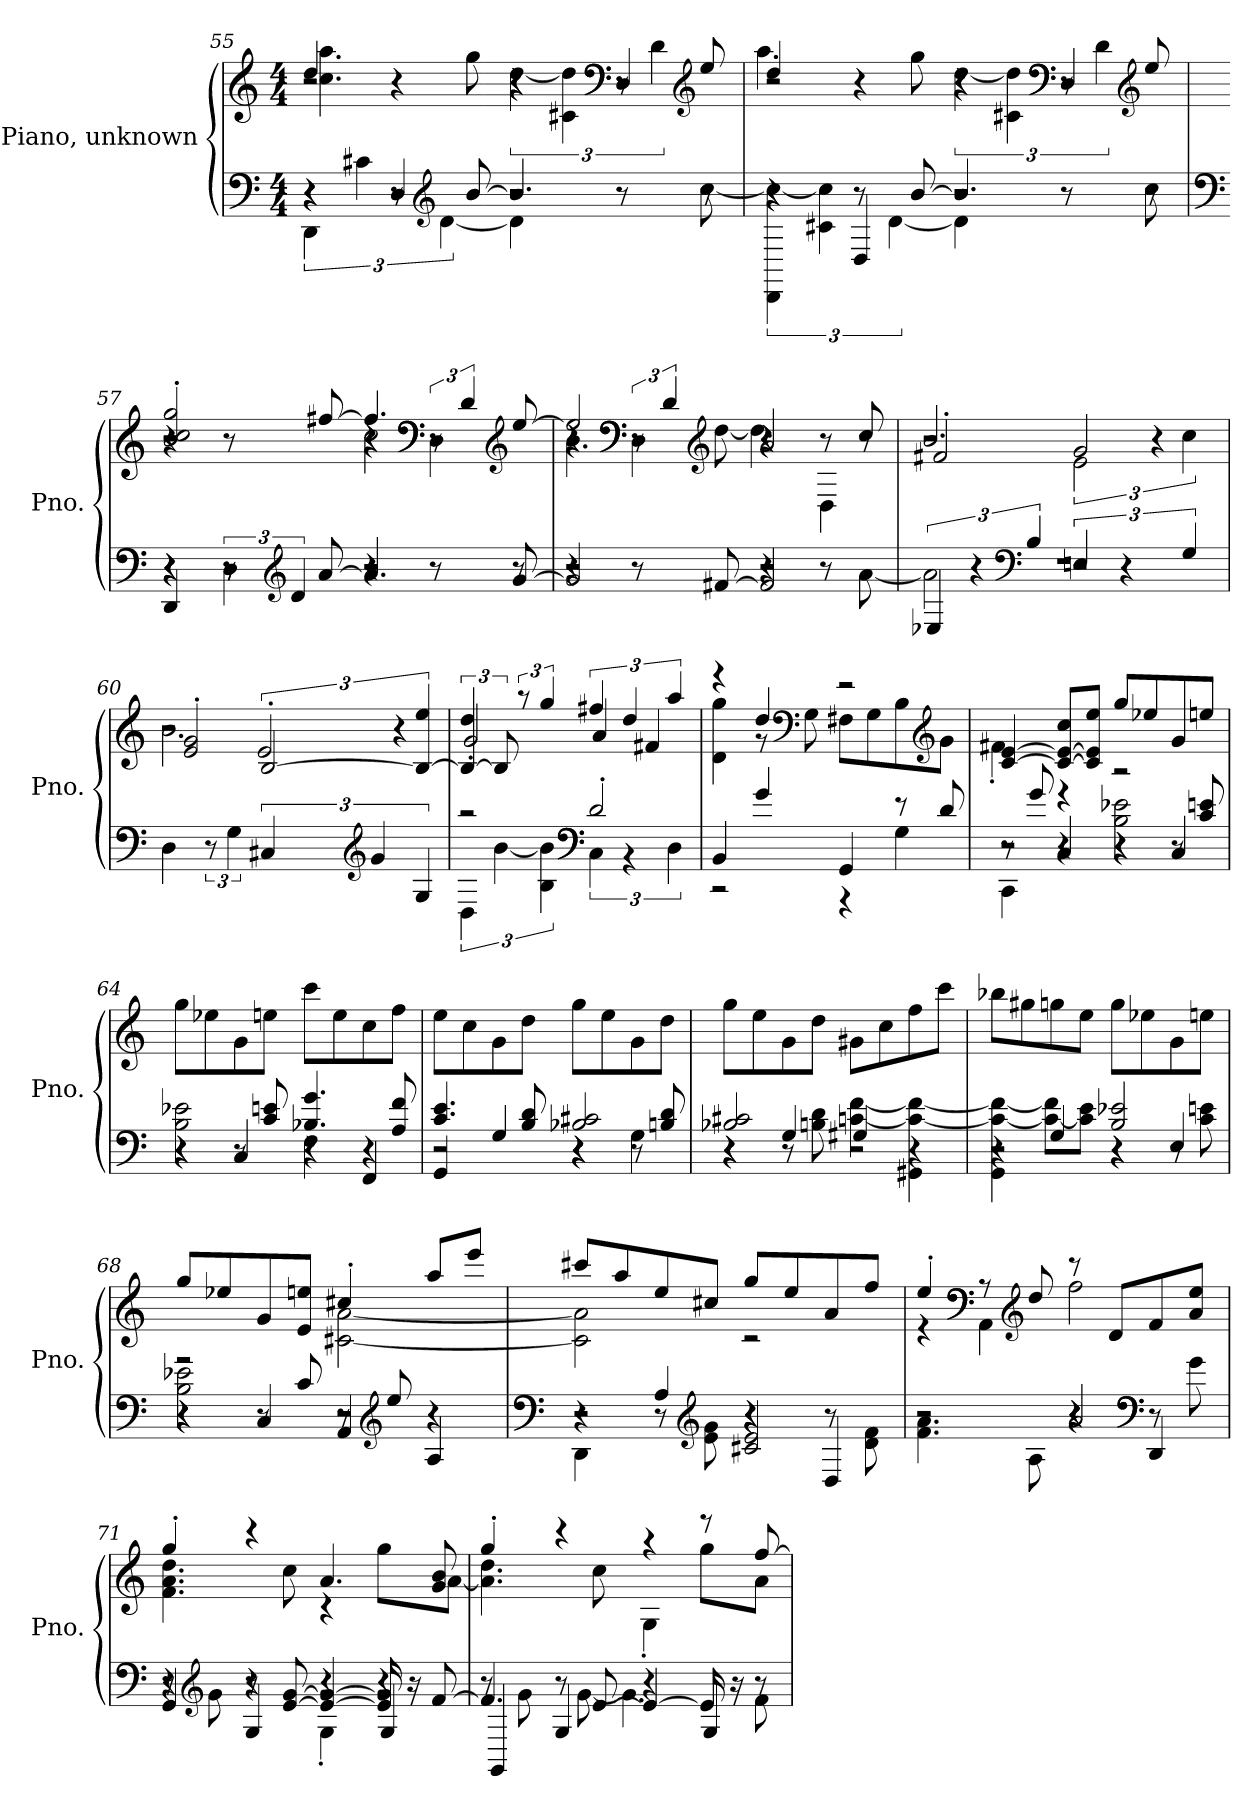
**kern	**kern
*part1	*part1
*staff2	*staff1
*I"Piano, unknown	*
*I'Pno.	*
*clefF4	*clefG2
*k[]	*k[]
*M4/4	*M4/4
=55	=55
*^	*^
*	*^	*	*^
4r	6DD\	4r	4dd/	4.cc\ 4.aa\	2r
.	6c#X\	.	.	.	.
8r	.	4D/	4r	.	.
*clefG2	*	*	*	*	*
.	[6d\	.	.	.	.
[8b/	.	.	.	8gg\	.
4.b/]	4d\]	2r	4r	[6dd\	4r
.	.	.	.	6c#X\ 6dd\]	.
*	*	*	*clefF4	*	*
.	8r	.	8r	.	4D/
.	.	.	.	6d\	.
*	*	*	*clefG2	*	*
8r	[8cc\	.	8ee/	.	.
!!LO:LB:g=z	!!	!!
=56	=56	=56	=56	=56	=56
4r	6DD\ 6cc\_	4r	4dd/	4.aa\	2r
.	6c#X\ 6cc\]	.	.	.	.
8r	.	4D/	4r	.	.
.	[6d\	.	.	.	.
[8b/	.	.	.	8gg\	.
4.b/]	4d\]	2r	4r	[6dd\	4r
.	.	.	.	6c#X\ 6dd\]	.
*	*	*	*clefF4	*	*
.	8r	.	8r	.	4D/
.	.	.	.	6d\	.
*	*	*	*clefG2	*	*
8r	8cc\	.	8ee/	.	.
*	*	*	*v	*v	*v
=57	=57	=57	=57
*clefF4	*	*	*
*	*	*	*^
*	*	*	*	*^
*	*	*	*	*	*^
4r	4r	4DD/	4r	2r	2b/' 2cc/' 2gg/'	2r
8r	4D\	12r	8r	.	.	.
*clefG2	*	*	*	*	*	*
.	.	6d/	.	.	.	.
[8a/	.	.	[8ff#X/	.	.	.
4.a/]	2r	4r	4.ff#/]	2cc\	4r	4r
*	*	*	*clefF4	*	*	*
.	.	8r	.	.	12r	4D\
.	.	.	.	.	6d/	.
*	*	*	*clefG2	*	*	*
8r	.	[8g/	[8ee/	.	.	.
!!LO:LB:g=z	!!	!!	!!
=58	=58	=58	=58	=58	=58	=58
4r	2r	2g/]	2ee/]	4.b\	4r	4r
*	*	*	*clefF4	*	*	*
8r	.	.	.	.	12r	4D\
.	.	.	.	.	6d/	.
*	*	*	*clefG2	*	*	*
[8f#X/	.	.	.	[8dd\	.	.
2f#/]	4r	2r	2a/	4.dd\]	4r	4r
.	8r	.	.	.	8r	4D\
.	[8a\	.	.	8r	8cc/	.
*	*	*	*	*	*v	*v
=59	=59	=59	=59	=59	=59
1r	2a\]	6E-X/	2.b/	2r	2f#X'/
.	.	6r	.	.	.
*clefF4	*	*	*	*	*
.	.	6B/	.	.	.
.	2r	6En/	.	3e\	2g/
.	.	6r	.	.	.
.	.	.	4r	.	.
.	.	6G/	.	6cc\	.
*v	*v	*v	*	*	*
=60	=60	=60	=60
4D\	2r	2.b\	2e/' 2g/'
12r	.	.	.
6G\	.	.	.
6C#X/	[3B/	.	2e'/
*clefG2	*	*	*
6g/	.	.	.
.	.	4r	.
6G/	6B/_ 6ee/	.	.
*	*	*v	*v
=61	=61	=61
*^	*	*
2r	6D\	6B/_ 6dd/	2g'/
.	[6b\	12B/]	.
.	.	12r	.
.	6B\ 6b\]	6gg/	.
*clefF4	*	*	*
2d'/	6C\	6ff#X/	4a/
.	6r	6dd/	.
.	.	.	4f#X/
.	6D\	6aa/	.
!!LO:PB:g=z	!!
=62	=62	=62	=62
4BB/	2r	4r	4d\ 4gg\
4g/	.	4dd/	8r
*	*	*clefF4	*
.	.	.	8G\
4GG/	4r	2r	8F#X\L
.	.	.	8G\
8r	4G\	.	8B\
*	*	*clefG2	*
8d/	.	.	8g\J
=63	=63	=63	=63
*	*^	*	*
8r	4CC\	2r	[4c/ [4e/	4f#X'\
8g/	.	.	.	.
4C/	4r	.	8c/_ 8e/_ 8cc/L	4r
.	.	.	8c/] 8e/] 8ee/J	.
4r	2B\ 2e-X\	4r	8gg/L	2r
.	.	.	8ee-X/	.
8r	.	4C/	8g/	.
8c/ 8en/	.	.	8een/J	.
*	*	*	*v	*v
=64	=64	=64	=64
4r	2B\ 2e-X\	4r	8gg\L
.	.	.	8ee-X\
8r	.	4C/	8g\
8c/ 8en/	.	.	8een\J
4.B-X/ 4.g/	4F\	4r	8ccc\L
.	.	.	8ee\
.	4r	4FF/	8cc\
8A/ 8f/	.	.	8ff\J
!!LO:LB:g=z
=65	=65	=65	=65
4.c/ 4.e/	2r	4GG/	8ee\L
.	.	.	8cc\
.	.	4G/	8g\
8B/ 8d/	.	.	8dd\J
4r	4r	2B-X/ 2c#X/	8gg\L
.	.	.	8ee\
8r	4G\	.	8g\
8Bn/ 8d/	.	.	8dd\J
=66	=66	=66	=66
2B-X/ 2c#X/	4r	4r	8gg\L
.	.	.	8ee\
.	8r	4G/	8g\
.	8Bn\ 8d\	.	8dd\J
2r	[4cn\ [4f\	4G#X/	8g#X\L
.	.	.	8cc\
.	4GG#X\ 4c\_ 4f\_	4r	8ff\
.	.	.	8ccc\J
=67	=67	=67	=67
4r	4GG\ 4c\_ 4f\_	2r	8bb-X\L
.	.	.	8gg#X\
4G/	8c\_ 8f\]L	.	8ggn\
.	8c\] 8e\J	.	8ee\J
2B/ 2e-X/	4r	4r	8gg\L
.	.	.	8ee-X\
.	8r	4E/	8g\
.	8c\ 8en\	.	8een\J
!!LO:LB:g=z
=68	=68	=68	=68
*	*	*	*^
4r	2B\ 2e-X\	4r	8gg/L	2r
.	.	.	8ee-X/	.
8r	.	4C/	8g/	.
8c/	.	.	8e/ 8een/J	.
8r	2r	4AA/	4cc#X'/	[2c#X\ [2a\
*clefG2	*	*	*	*
8ee/	.	.	.	.
4A/	.	4r	8aa/L	.
.	.	.	8eee/J	.
=69	=69	=69	=69	=69
*clefF4	*	*	*	*
4r	4DD\	2r	8ccc#X/L	2c#\] 2a\]
.	.	.	8aa/	.
4A/	8r	.	8ee/	.
*clefG2	*	*	*	*
.	8e\ 8g\	.	8cc#X/J	.
2c#X/ 2e/	4r	4r	8gg/L	2r
.	.	.	8ee/	.
.	8r	4D/	8a/	.
.	8d\ 8f\	.	8ff/J	.
=70	=70	=70	=70	=70
2r	4.f\ 4.a\	2r	4ee'/	4r
*	*	*	*clefF4	*
.	.	.	8r	4AA\
*	*	*	*clefG2	*
.	8A\	.	8dd/	.
2a/	4r	4r	8r	2ff\
.	.	.	8d/L	.
*clefF4	*	*	*	*
.	8r	4DD/	8f/	.
.	8g\	.	8a/ 8ee/J	.
!!LO:LB:g=z	!!
=71	=71	=71	=71	=71
4r	8r	4GG/	4gg'/	4.f\ 4.a\ 4.dd\
*clefG2	*	*	*	*
.	8g\	.	.	.
8r	4r	4G/	4r	.
[8e/ [8g/	.	.	.	8cc\
4e/_ 4g/_	4G'\	4r	4.a/	4r
16e/] 16g/]	4r	4G/	.	8gg\L
16r	.	.	.	.
[8f/	.	.	8g/ 8b/	[8a\J
=72	=72	=72	=72	=72
4.f/]	8r	4GG/	4gg'/	4.a\] 4.dd\
.	8g\	.	.	.
.	8r	4G/	4r	.
[8e/	[8g\	.	.	8cc\
4e/_	4.g\]	4r	4r	4G'\
16e/]	.	4G/	8r	8gg\L
16r	.	.	.	.
8r	8f\	.	[8ff/	8a\J
*v	*v	*v	*	*
*	*v	*v
=	=
*-	*-
